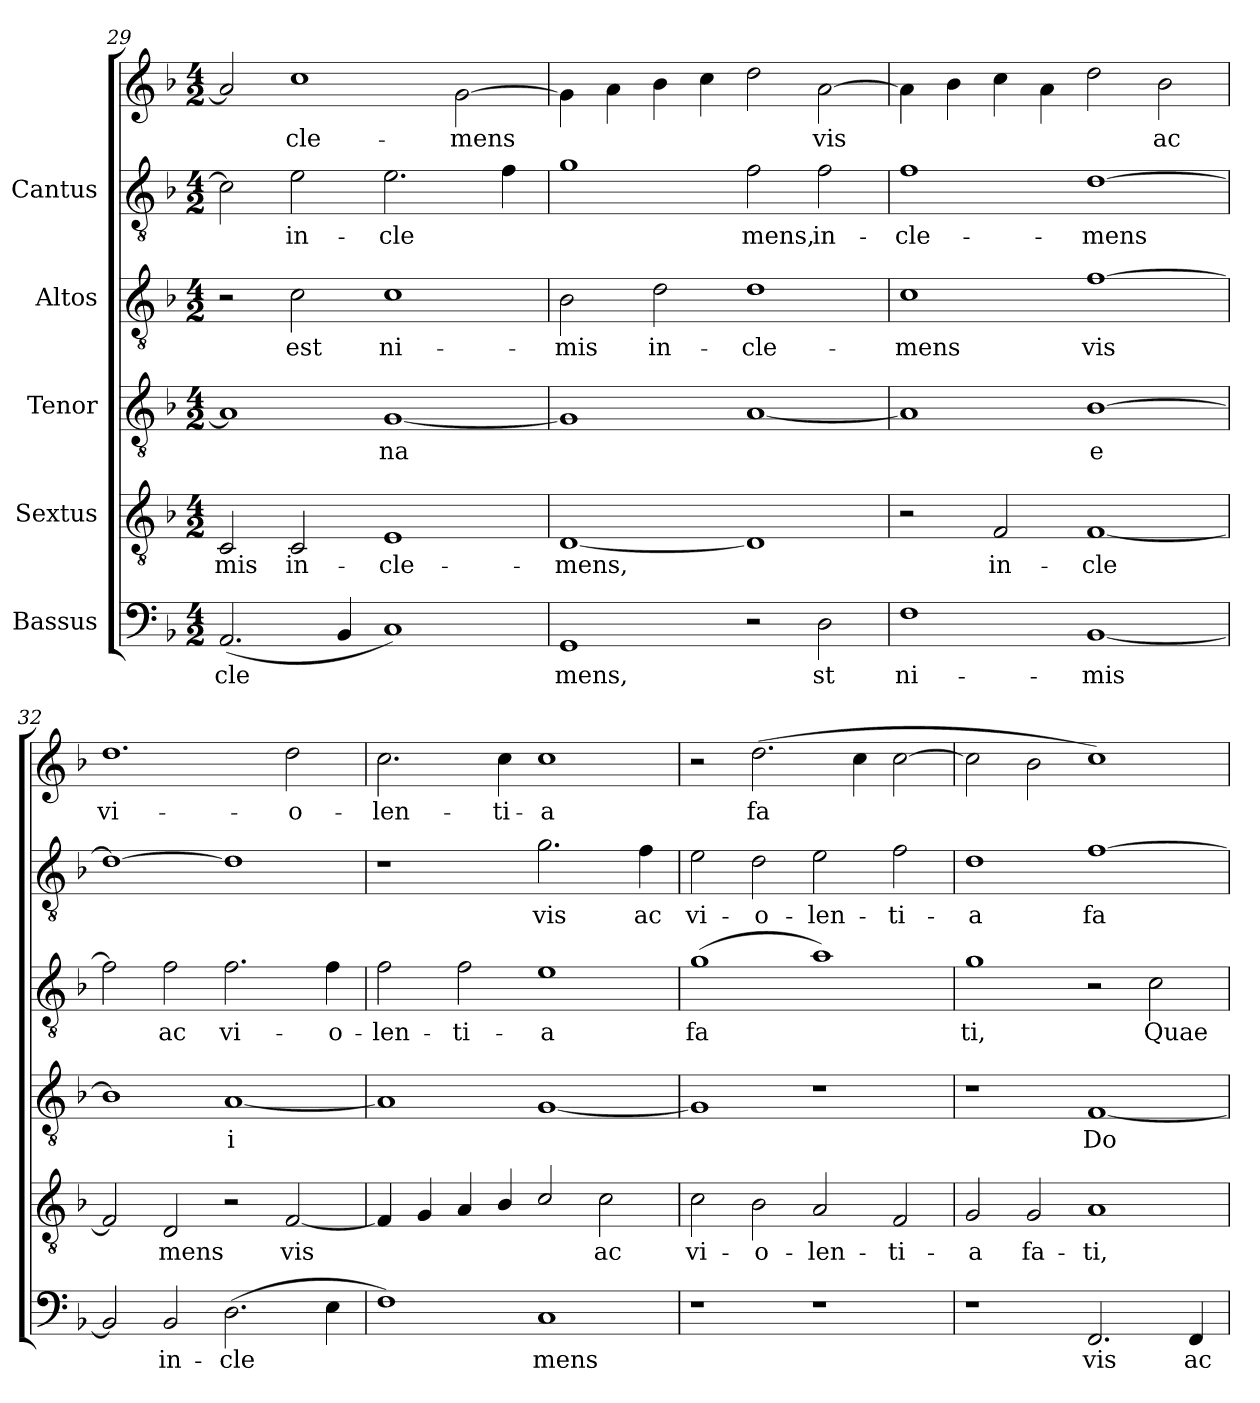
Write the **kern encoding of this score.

**kern	**text	**kern	**text	**kern	**text	**kern	**text	**kern	**text	**kern	**text
*part5	*part5	*part4	*part4	*part3	*part3	*part2	*part2	*part1	*part1	*part1	*part1
*staff6	*staff6	*staff5	*staff5	*staff4	*staff4	*staff3	*staff3	*staff2	*staff2	*staff1	*staff1
*I"Bassus	*	*I"Sextus	*	*I"Tenor	*	*I"Altos	*	*I"Cantus	*	*	*
*clefF4	*	*clefGv2	*	*clefGv2	*	*clefGv2	*	*clefGv2	*	*clefG2	*
*k[b-]	*	*k[b-]	*	*k[b-]	*	*k[b-]	*	*k[b-]	*	*k[b-]	*
*F:	*	*F:	*	*F:	*	*F:	*	*F:	*	*F:	*
*M4/2	*	*M4/2	*	*M4/2	*	*M4/2	*	*M4/2	*	*M4/2	*
=29	=29	=29	=29	=29	=29	=29	=29	=29	=29	=29	=29
!	!LO:LY:b:cj	!	!LO:LY:b:cj	!	!LO:LY:b:cj	!	!	!	!LO:LY:b:cj	!	!LO:LY:b:cj
(<2.AA/	-cle-	2C/	-mis	1A]	-	2r	.	2c\]	.	2a/]	.
!	!	!	!LO:LY:b:cj	!	!	!	!LO:LY:b:cj	!	!LO:LY:b:cj	!	!LO:LY:b:cj
.	.	2C/	in-	.	.	2c\	est	2e\	in-	1cc	cle-
!	!LO:LY:b:cj	!	!	!	!	!	!	!	!	!	!
4BB-/	--	.	.	.	.	.	.	.	.	.	.
!	!LO:LY:b:cj	!	!LO:LY:b:cj	!	!LO:LY:b:cj	!	!LO:LY:b:cj	!	!LO:LY:b:cj	!	!
1C)	--	1E	-cle-	[<1G	na	1c	ni-	2.e\	-cle-	.	.
!	!	!	!	!	!	!	!	!	!	!	!LO:LY:b:cj
.	.	.	.	.	.	.	.	.	.	[>2g\	-mens
!	!	!	!	!	!	!	!	!	!LO:LY:b:cj	!	!
.	.	.	.	.	.	.	.	4f\	--	.	.
=30	=30	=30	=30	=30	=30	=30	=30	=30	=30	=30	=30
!	!LO:LY:b:cj	!	!LO:LY:b:cj	!	!	!	!LO:LY:b:cj	!	!LO:LY:b:cj	!	!LO:LY:b:cj
1GG	-mens,	[<1D	-mens,	1G]	.	2B-\	-mis	1g	.	4g\]	-
!	!	!	!	!	!	!	!	!	!	!	!LO:LY:b:cj
.	.	.	.	.	.	.	.	.	.	4a\	.
!	!	!	!	!	!	!	!LO:LY:b:cj	!	!	!	!LO:LY:b:cj
.	.	.	.	.	.	2d\	in-	.	.	4b-\	.
!	!	!	!	!	!	!	!	!	!	!	!LO:LY:b:cj
.	.	.	.	.	.	.	.	.	.	4cc\	.
!	!	!	!LO:LY:b:cj	!	!	!	!LO:LY:b:cj	!	!LO:LY:b:cj	!	!LO:LY:b:cj
2r	.	1D]	.	[<1A	.	1d	-cle-	2f\	mens,	2dd\	.
!	!LO:LY:b:cj	!	!	!	!	!	!	!	!LO:LY:b:cj	!	!LO:LY:b:cj
2D\	st	.	.	.	.	.	.	2f\	in-	[>2a\	vis
!!LO:LB:g=z
=31	=31	=31	=31	=31	=31	=31	=31	=31	=31	=31	=31
!	!LO:LY:b:cj	!	!	!	!LO:LY:b:cj	!	!LO:LY:b:cj	!	!LO:LY:b:cj	!	!LO:LY:b:cj
1F	ni-	2r	.	1A]	.	1c	-mens	1f	cle-	4a\]	-
!	!	!	!	!	!	!	!	!	!	!	!LO:LY:b:cj
.	.	.	.	.	.	.	.	.	.	4b-\	.
!	!	!	!LO:LY:b:cj	!	!	!	!	!	!	!	!LO:LY:b:cj
.	.	2F/	in-	.	.	.	.	.	.	4cc\	.
!	!	!	!	!	!	!	!	!	!	!	!LO:LY:b:cj
.	.	.	.	.	.	.	.	.	.	4a\	.
!	!LO:LY:b:cj	!	!LO:LY:b:cj	!	!LO:LY:b:cj	!	!LO:LY:b:cj	!	!LO:LY:b:cj	!	!LO:LY:b:cj
[<1BB-	-mis	[<1F	-cle-	[<1B-	e-	[>1f	vis	[>1d	-mens	2dd\	.
!	!	!	!	!	!	!	!	!	!	!	!LO:LY:b:cj
.	.	.	.	.	.	.	.	.	.	2b-\	ac
=32	=32	=32	=32	=32	=32	=32	=32	=32	=32	=32	=32
!	!LO:LY:b:cj	!	!LO:LY:b:cj	!	!LO:LY:b:cj	!	!LO:LY:b:cj	!	!	!	!LO:LY:b:cj
2BB-/]	.	2F/]	-	1B-]	-	2f\]	.	1d_>	.	1.dd	vi-
!	!LO:LY:b:cj	!	!LO:LY:b:cj	!	!	!	!LO:LY:b:cj	!	!	!	!
2BB-/	in-	2D/	mens	.	.	2f\	ac	.	.	.	.
!	!LO:LY:b:cj	!	!	!	!LO:LY:b:cj	!	!LO:LY:b:cj	!	!	!	!
(>2.D\	-cle-	2r	.	[<1A	i	2.f\	vi-	1d]	.	.	.
!	!	!	!LO:LY:b:cj	!	!	!	!	!	!	!	!LO:LY:b:cj
.	.	[<2F/	vis	.	.	.	.	.	.	2dd\	-o-
!	!LO:LY:b:cj	!	!	!	!	!	!LO:LY:b:cj	!	!	!	!
4E\	--	.	.	.	.	4f\	-o-	.	.	.	.
=33	=33	=33	=33	=33	=33	=33	=33	=33	=33	=33	=33
!	!LO:LY:b:cj	!	!LO:LY:b:cj	!	!	!	!LO:LY:b:cj	!	!	!	!LO:LY:b:cj
1F)	-	4F/]	.	1A]	.	2f\	-len-	1r	.	2.cc\	-len-
!	!	!	!LO:LY:b:cj	!	!	!	!	!	!	!	!
.	.	4G/	.	.	.	.	.	.	.	.	.
!	!	!	!LO:LY:b:cj	!	!	!	!LO:LY:b:cj	!	!	!	!
.	.	4A/	.	.	.	2f\	-ti-	.	.	.	.
!	!	!	!LO:LY:b:cj	!	!	!	!	!	!	!	!LO:LY:b:cj
.	.	4B-/	.	.	.	.	.	.	.	4cc\	-ti-
!	!LO:LY:b:cj	!	!LO:LY:b:cj	!	!	!	!LO:LY:b:cj	!	!LO:LY:b:cj	!	!LO:LY:b:cj
1C	mens	2c/	.	[<1G	.	1e	-a	2.g\	vis	1cc	-a
!	!	!	!LO:LY:b:cj	!	!	!	!	!	!	!	!
.	.	2c\	ac	.	.	.	.	.	.	.	.
!	!	!	!	!	!	!	!	!	!LO:LY:b:cj	!	!
.	.	.	.	.	.	.	.	4f\	ac	.	.
=34	=34	=34	=34	=34	=34	=34	=34	=34	=34	=34	=34
!	!	!	!LO:LY:b:cj	!	!	!	!LO:LY:b:cj	!	!LO:LY:b:cj	!	!
1r	.	2c\	vi-	1G]	.	(<1g	fa-	2e\	-vi-	2r	.
!	!	!	!LO:LY:b:cj	!	!	!	!	!	!LO:LY:b:cj	!	!LO:LY:b:cj
.	.	2B-\	-o-	.	.	.	.	2d\	-o-	(>2.dd\	fa-
!	!	!	!LO:LY:b:cj	!	!	!	!LO:LY:b:cj	!	!LO:LY:b:cj	!	!
1r	.	2A/	-len-	1r	.	1a)	--	2e\	-len-	.	.
!	!	!	!	!	!	!	!	!	!	!	!LO:LY:b:cj
.	.	.	.	.	.	.	.	.	.	4cc\	--
!	!	!	!LO:LY:b:cj	!	!	!	!	!	!LO:LY:b:cj	!	!LO:LY:b:cj
.	.	2F/	-ti-	.	.	.	.	2f\	-ti-	[>2cc\	--
!!LO:PB:g=z
=35	=35	=35	=35	=35	=35	=35	=35	=35	=35	=35	=35
!	!	!	!LO:LY:b:cj	!	!	!	!LO:LY:b:cj	!	!LO:LY:b:cj	!	!
1r	.	2G/	-a	1r	.	1g	-ti,	1d	-a	2cc\]	.
!	!	!	!LO:LY:b:cj	!	!	!	!	!	!	!	!
.	.	2G/	fa-	.	.	.	.	.	.	2b-\	.
!	!LO:LY:b:cj	!	!LO:LY:b:cj	!	!LO:LY:b:cj	!	!	!	!LO:LY:b:cj	!	!
2.FF/	vis	1A	-ti,	[<1F	Do-	2r	.	[>1f	fa-	1cc)	.
!	!	!	!	!	!	!	!LO:LY:b:cj	!	!	!	!
.	.	.	.	.	.	2c\	Quae	.	.	.	.
!	!LO:LY:b:cj	!	!	!	!	!	!	!	!	!	!
4FF/	ac	.	.	.	.	.	.	.	.	.	.
=	=	=	=	=	=	=	=	=	=	=	=
*-	*-	*-	*-	*-	*-	*-	*-	*-	*-	*-	*-
